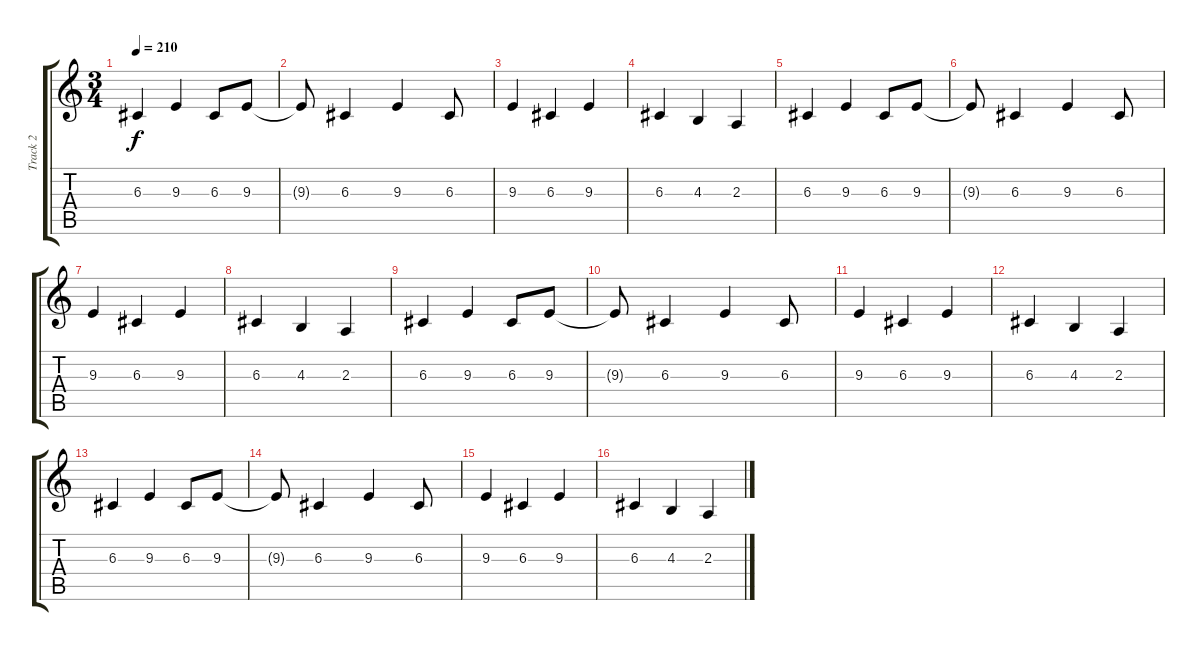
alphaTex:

\track ("Track 2" "Track 2") {instrument glockenspiel}
\staff {score tabs}
\tuning (E4 B3 G3 D3 A2 E2) {hide}
\ts (3 4)
\tempo 210
\clef g2
\ks c
6.3.4{dy f} 9.3.4 6.3.8 9.3.8 |
9.3{t}.8 6.3.4 9.3.4 6.3.8 |
9.3.4 6.3.4 9.3.4 |
6.3.4 4.3.4 2.3.4 |
6.3.4 9.3.4 6.3.8 9.3.8 |
9.3{t}.8 6.3.4 9.3.4 6.3.8 |
9.3.4 6.3.4 9.3.4 |
6.3.4 4.3.4 2.3.4 |
6.3.4 9.3.4 6.3.8 9.3.8 |
9.3{t}.8 6.3.4 9.3.4 6.3.8 |
9.3.4 6.3.4 9.3.4 |
6.3.4 4.3.4 2.3.4 |
6.3.4 9.3.4 6.3.8 9.3.8 |
9.3{t}.8 6.3.4 9.3.4 6.3.8 |
9.3.4 6.3.4 9.3.4 |
6.3.4 4.3.4 2.3.4
